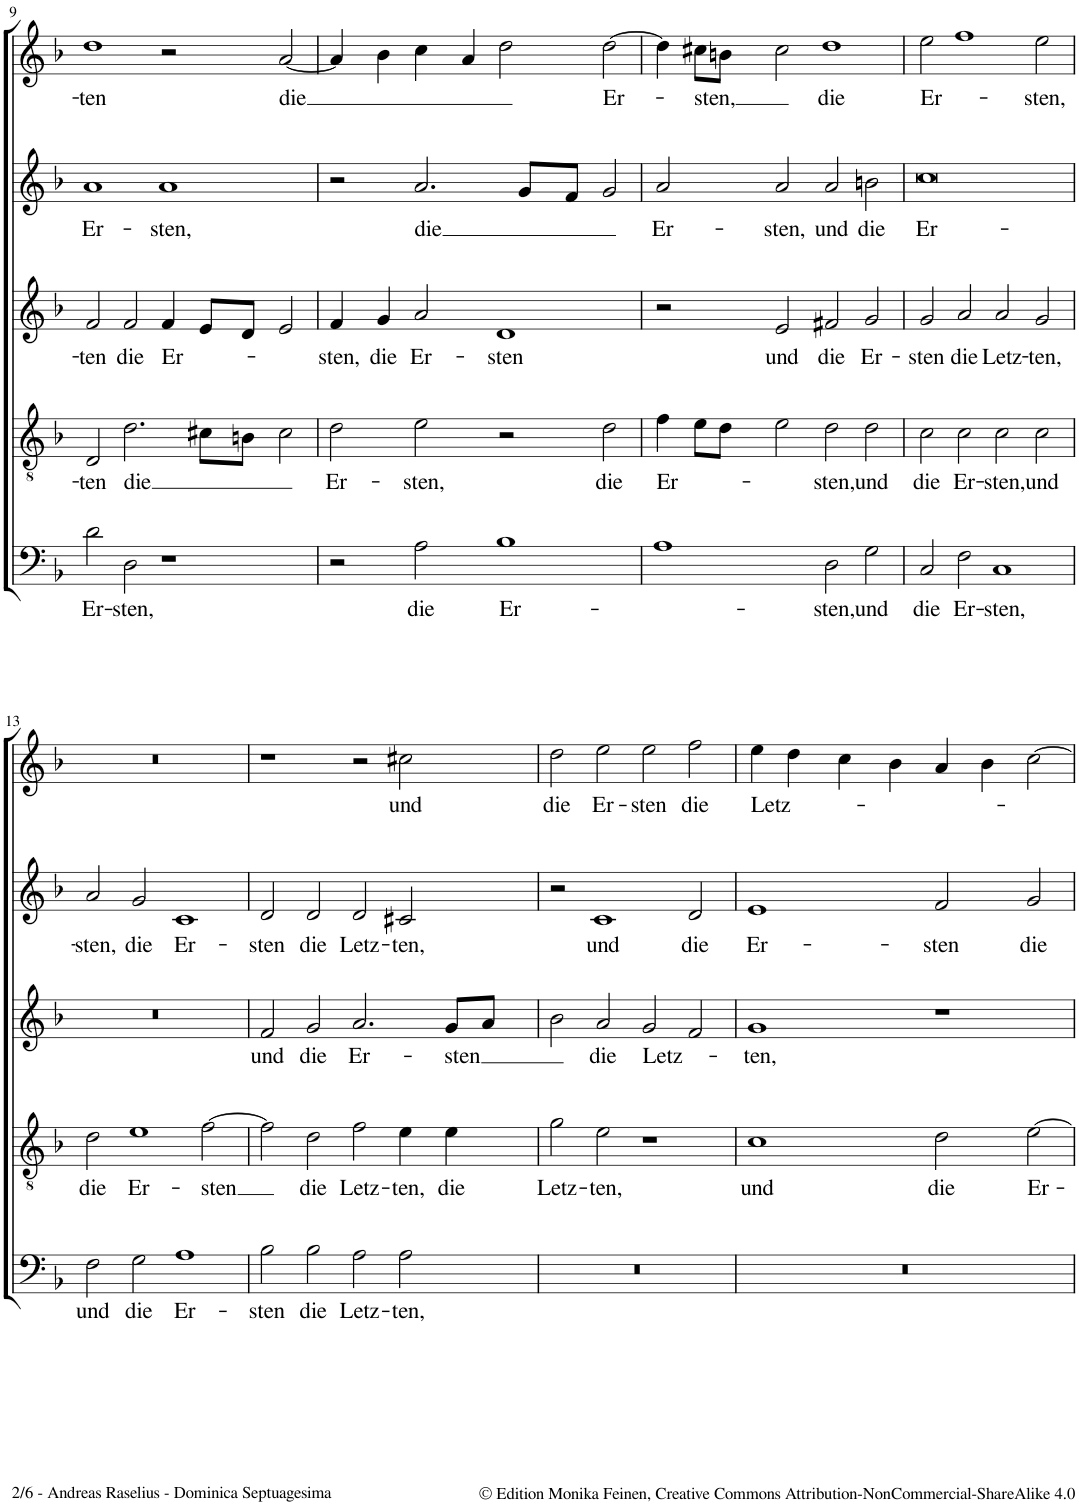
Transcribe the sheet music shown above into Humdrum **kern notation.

**kern	**text	**kern	**text	**kern	**text	**kern	**text	**kern	**text
*part5	*part5	*part4	*part4	*part3	*part3	*part2	*part2	*part1	*part1
*staff5	*staff5	*staff4	*staff4	*staff3	*staff3	*staff2	*staff2	*staff1	*staff1
*I"Bassus	*	*I"Tenor [Hypoaeolius]	*	*I"Quintus	*	*I"Altus	*	*I"Cantus	*
!!LO:PB:g=z
*clefF4	*	*clefGv2	*	*clefG2	*	*clefG2	*	*clefG2	*
*k[b-]	*	*k[b-]	*	*k[b-]	*	*k[b-]	*	*k[b-]	*
*M4/2	*	*M4/2	*	*M4/2	*	*M4/2	*	*M4/2	*
*met(c|)	*	*met(c|)	*	*met(c|)	*	*met(c|)	*	*met(c|)	*
=9	=9	=9	=9	=9	=9	=9	=9	=9	=9
!	!LO:LY:b	!	!LO:LY:b	!	!LO:LY:b	!	!LO:LY:b	!	!LO:LY:b
2d\	Er-	2D/	-ten	2f/	-ten	1a	Er-	1dd	-ten
!	!LO:LY:b	!	!LO:LY:b	!	!LO:LY:b	!	!	!	!
2D\	-sten,	2.d\	die	2f/	die	.	.	.	.
!	!	!	!	!	!LO:LY:b	!	!LO:LY:b	!	!
1r	.	.	.	4f/	Er-	1a	-sten,	2r	.
.	.	8c#X\L	.	8e/L	.	.	.	.	.
.	.	8Bn\J	.	8d/J	.	.	.	.	.
!	!	!	!	!	!	!	!	!	!LO:LY:b
.	.	2c#\	.	2e/	.	.	.	[2a/	die
=10	=10	=10	=10	=10	=10	=10	=10	=10	=10
!	!	!	!LO:LY:b	!	!LO:LY:b	!	!	!	!
2r	.	2d\	Er-	4f/	-sten,	2r	.	4a/]	.
!	!	!	!	!	!LO:LY:b	!	!	!	!
.	.	.	.	4g/	die	.	.	4b-\	.
!	!LO:LY:b	!	!LO:LY:b	!	!LO:LY:b	!	!LO:LY:b	!	!
2A\	die	2e\	-sten,	2a/	Er-	2.a/	die	4cc\	.
.	.	.	.	.	.	.	.	4a/	.
!	!LO:LY:b	!	!	!	!LO:LY:b	!	!	!	!
1B-	Er-	2r	.	1d	-sten	.	.	2dd\	.
.	.	.	.	.	.	8g/L	.	.	.
.	.	.	.	.	.	8f/J	.	.	.
!	!	!	!LO:LY:b	!	!	!	!	!	!LO:LY:b
.	.	2d\	die	.	.	2g/	.	[2dd\	Er-
=11	=11	=11	=11	=11	=11	=11	=11	=11	=11
!	!	!	!LO:LY:b	!	!	!	!LO:LY:b	!	!
1A	.	4f\	Er-	2r	.	2a/	Er-	4dd\]	.
!	!	!	!	!	!	!	!	!	!LO:LY:b
.	.	8e\L	.	.	.	.	.	8cc#X\L	sten,
.	.	8d\J	.	.	.	.	.	8bn\J	.
!	!	!	!	!	!LO:LY:b	!	!LO:LY:b	!	!
.	.	2e\	.	2e/	und	2a/	-sten,	2cc#\	.
!	!LO:LY:b	!	!LO:LY:b	!	!LO:LY:b	!	!LO:LY:b	!	!LO:LY:b
2D\	-sten,	2d\	-sten,	2f#X/	die	2a/	und	1dd	die
!	!LO:LY:b	!	!LO:LY:b	!	!LO:LY:b	!	!LO:LY:b	!	!
2G\	und	2d\	und	2g/	Er-	2bn\	die	.	.
=12	=12	=12	=12	=12	=12	=12	=12	=12	=12
!	!LO:LY:b	!	!LO:LY:b	!	!LO:LY:b	!	!LO:LY:b	!	!LO:LY:b
2C/	die	2c\	die	2g/	-sten	0cc	Er-	2ee\	Er-
!	!LO:LY:b	!	!LO:LY:b	!	!LO:LY:b	!	!	!	!
2F\	Er-	2c\	Er-	2a/	die	.	.	1ff	.
!	!LO:LY:b	!	!LO:LY:b	!	!LO:LY:b	!	!	!	!
1C	-sten,	2c\	-sten,	2a/	Letz-	.	.	.	.
!	!	!	!LO:LY:b	!	!LO:LY:b	!	!	!	!LO:LY:b
.	.	2c\	und	2g/	-ten,	.	.	2ee\	-sten,
!!LO:LB:g=z
=13	=13	=13	=13	=13	=13	=13	=13	=13	=13
!	!LO:LY:b	!	!LO:LY:b	!	!	!	!LO:LY:b	!	!
2F\	und	2d\	die	0r	.	2a/	-sten,	0r	.
!	!LO:LY:b	!	!LO:LY:b	!	!	!	!LO:LY:b	!	!
2G\	die	1e	Er-	.	.	2g/	die	.	.
!	!LO:LY:b	!	!	!	!	!	!LO:LY:b	!	!
1A	Er-	.	.	.	.	1c	Er-	.	.
!	!	!	!LO:LY:b	!	!	!	!	!	!
.	.	[2f\	-sten	.	.	.	.	.	.
=14	=14	=14	=14	=14	=14	=14	=14	=14	=14
!	!LO:LY:b	!	!	!	!LO:LY:b	!	!LO:LY:b	!	!
2B-\	-sten	2f\]	.	2f/	und	2d/	-sten	1r	.
!	!LO:LY:b	!	!LO:LY:b	!	!LO:LY:b	!	!LO:LY:b	!	!
2B-\	die	2d\	die	2g/	die	2d/	die	.	.
!	!LO:LY:b	!	!LO:LY:b	!	!LO:LY:b	!	!LO:LY:b	!	!
2A\	Letz-	2f\	Letz-	2.a/	Er-	2d/	Letz-	2r	.
!	!LO:LY:b	!	!LO:LY:b	!	!	!	!LO:LY:b	!	!LO:LY:b
2A\	-ten,	4e\	-ten,	.	.	2c#X/	-ten,	2cc#X\	und
!	!	!	!LO:LY:b	!	!LO:LY:b	!	!	!	!
.	.	4e\	die	8g/L	-sten	.	.	.	.
.	.	.	.	8a/J	.	.	.	.	.
=15	=15	=15	=15	=15	=15	=15	=15	=15	=15
!	!	!	!LO:LY:b	!	!	!	!	!	!LO:LY:b
0r	.	2g\	Letz-	2b-\	.	2r	.	2dd\	die
!	!	!	!LO:LY:b	!	!LO:LY:b	!	!LO:LY:b	!	!LO:LY:b
.	.	2e\	-ten,	2a/	die	1c	und	2ee\	Er-
!	!	!	!	!	!LO:LY:b	!	!	!	!LO:LY:b
.	.	1r	.	2g/	Letz-	.	.	2ee\	-sten
!	!	!	!	!	!	!	!LO:LY:b	!	!LO:LY:b
.	.	.	.	2f/	.	2d/	die	2ff\	die
=16	=16	=16	=16	=16	=16	=16	=16	=16	=16
!	!	!	!LO:LY:b	!	!LO:LY:b	!	!LO:LY:b	!	!LO:LY:b
0r	.	1c	und	1g	ten,	1e	Er-	4ee\	Letz-
.	.	.	.	.	.	.	.	4dd\	.
.	.	.	.	.	.	.	.	4cc\	.
.	.	.	.	.	.	.	.	4b-\	.
!	!	!	!LO:LY:b	!	!	!	!LO:LY:b	!	!
.	.	2d\	die	1r	.	2f/	-sten	4a/	.
.	.	.	.	.	.	.	.	4b-\	.
!	!	!	!LO:LY:b	!	!	!	!LO:LY:b	!	!
.	.	[2e\	Er-	.	.	2g/	die	[2cc\	.
=	=	=	=	=	=	=	=	=	=
*-	*-	*-	*-	*-	*-	*-	*-	*-	*-
